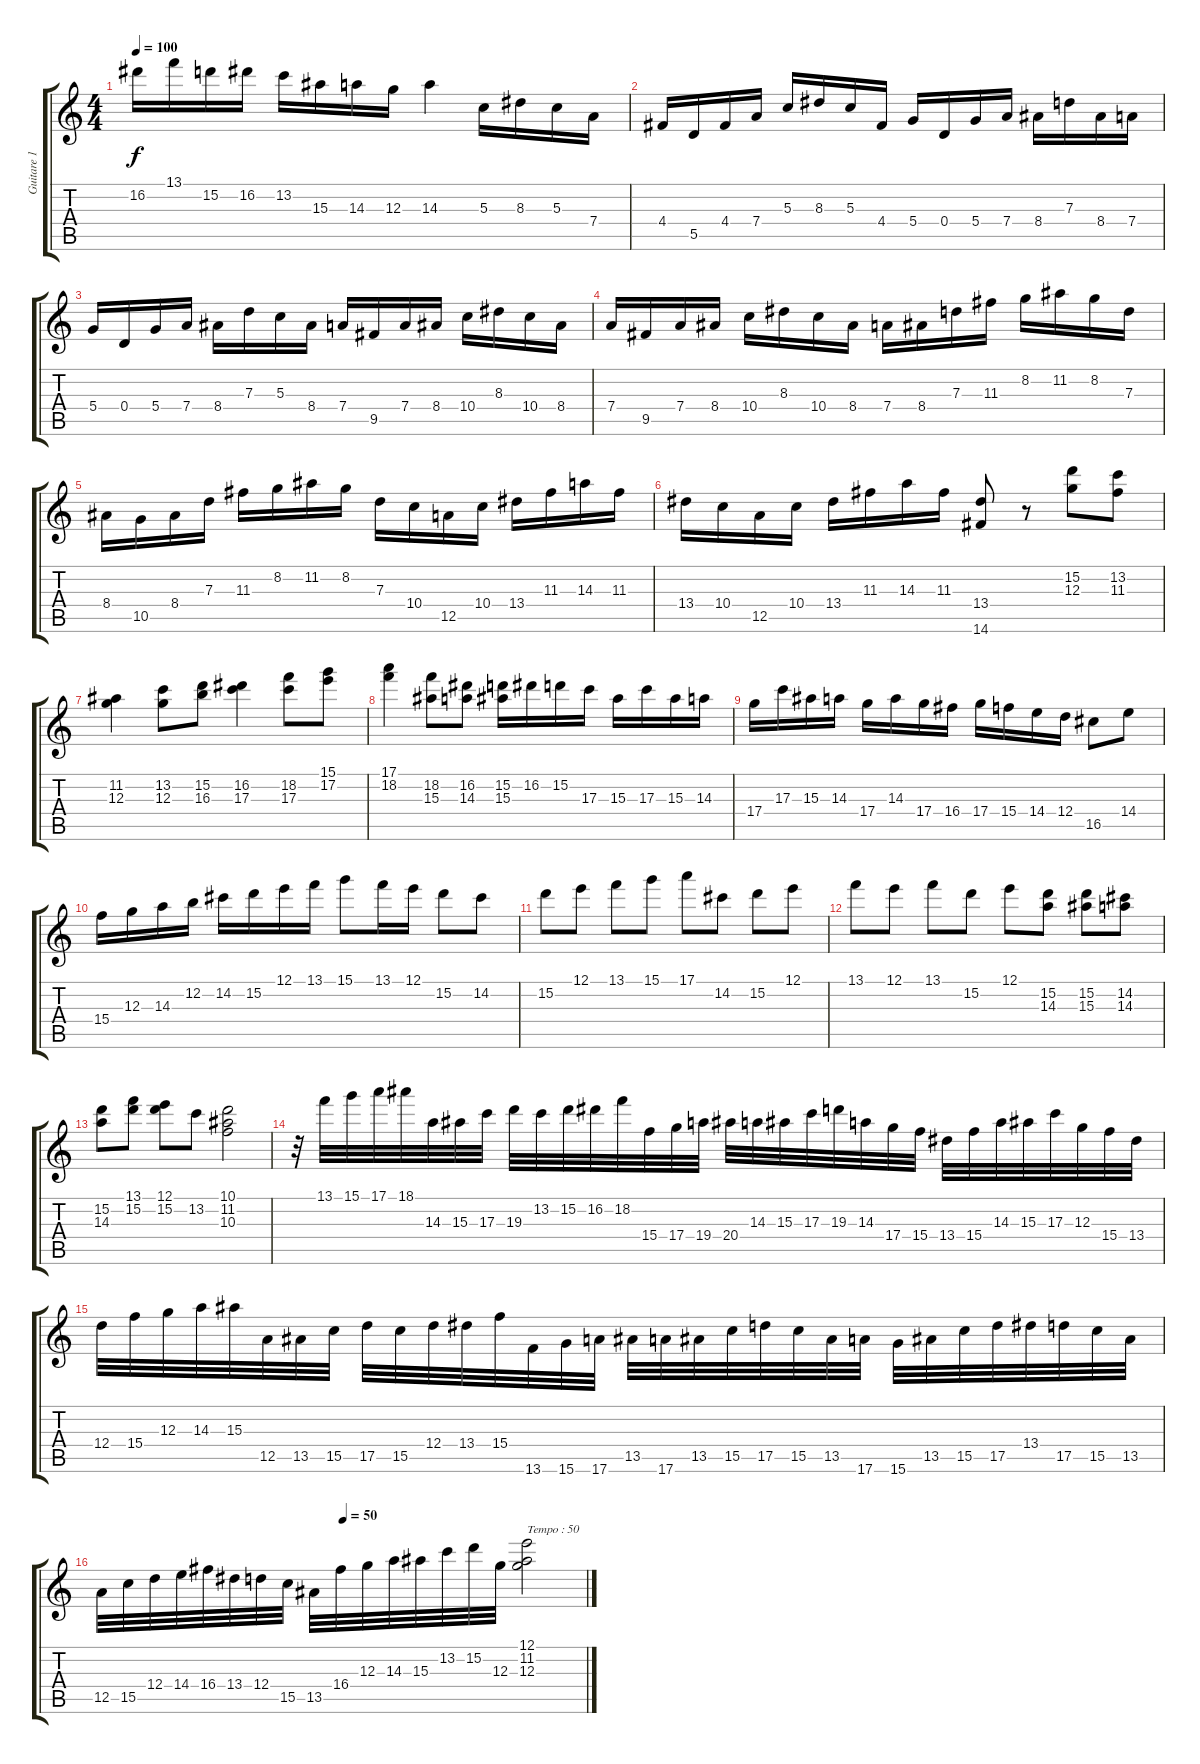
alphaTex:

\track ("Guitare 1" "Guitare 1") {instrument overdrivenguitar}
\staff {score tabs}
\tuning (E4 B3 G3 D3 A2 E2) {hide}
\ts (4 4)
\tempo 100
\clef g2
\ks c
16.2.16{dy f} 13.1.16 15.2.16 16.2.16 13.2.16 15.3.16 14.3.16 12.3.16 14.3.4 5.3.16 8.3.16 5.3.16 7.4.16 |
4.4.16 5.5.16 4.4.16 7.4.16 5.3.16 8.3.16 5.3.16 4.4.16 5.4.16 0.4.16 5.4.16 7.4.16 8.4.16 7.3.16 8.4.16 7.4.16 |
5.4.16 0.4.16 5.4.16 7.4.16 8.4.16 7.3.16 5.3.16 8.4.16 7.4.16 9.5.16 7.4.16 8.4.16 10.4.16 8.3.16 10.4.16 8.4.16 |
7.4.16 9.5.16 7.4.16 8.4.16 10.4.16 8.3.16 10.4.16 8.4.16 7.4.16 8.4.16 7.3.16 11.3.16 8.2.16 11.2.16 8.2.16 7.3.16 |
8.4.16 10.5.16 8.4.16 7.3.16 11.3.16 8.2.16 11.2.16 8.2.16 7.3.16 10.4.16 12.5.16 10.4.16 13.4.16 11.3.16 14.3.16 11.3.16 |
13.4.16 10.4.16 12.5.16 10.4.16 13.4.16 11.3.16 14.3.16 11.3.16 (13.4 14.6).8 r.8 (15.2 12.3).8 (13.2 11.3).8 |
(11.2 12.3).4 (13.2 12.3).8 (15.2 16.3).8 (16.2 17.3).4 (18.2 17.3).8 (15.1 17.2).8 |
(17.1 18.2).4 (18.2 15.3).8 (16.2 14.3).8 (15.2 15.3).16 16.2.16 15.2.16 17.3.16 15.3.16 17.3.16 15.3.16 14.3.16 |
17.4.16 17.3.16 15.3.16 14.3.16 17.4.16 14.3.16 17.4.16 16.4.16 17.4.16 15.4.16 14.4.16 12.4.16 16.5.8 14.4.8 |
15.4.16 12.3.16 14.3.16 12.2.16 14.2.16 15.2.16 12.1.16 13.1.16 15.1.8 13.1.16 12.1.16 15.2.8 14.2.8 |
15.2.8 12.1.8 13.1.8 15.1.8 17.1.8 14.2.8 15.2.8 12.1.8 |
13.1.8 12.1.8 13.1.8 15.2.8 12.1.8 (15.2 14.3).8 (15.2 15.3).8 (14.2 14.3).8 |
(15.2 14.3).8 (13.1 15.2).8 (12.1 15.2).8 13.2.8 (10.1 11.2 10.3).2 |
r.32 13.1.32 15.1.32 17.1.32 18.1.32 14.3.32 15.3.32 17.3.32 19.3.32 13.2.32 15.2.32 16.2.32 18.2.32 15.4.32 17.4.32 19.4.32 20.4.32 14.3.32 15.3.32 17.3.32 19.3.32 14.3.32 17.4.32 15.4.32 13.4.32 15.4.32 14.3.32 15.3.32 17.3.32 12.3.32 15.4.32 13.4.32 |
12.4.32 15.4.32 12.3.32 14.3.32 15.3.32 12.5.32 13.5.32 15.5.32 17.5.32 15.5.32 12.4.32 13.4.32 15.4.32 13.6.32 15.6.32 17.6.32 13.5.32 17.6.32 13.5.32 15.5.32 17.5.32 15.5.32 13.5.32 17.6.32 15.6.32 13.5.32 15.5.32 17.5.32 13.4.32 17.5.32 15.5.32 13.5.32 |
\tempo (50 0.5)
12.5.32 15.5.32 12.4.32 14.4.32 16.4.32 13.4.32 12.4.32 15.5.32 13.5.32 16.4.32 12.3.32 14.3.32 15.3.32 13.2.32 15.2.32 12.3.32 (12.1 11.2 12.3).2{txt "Tempo : 50"}
